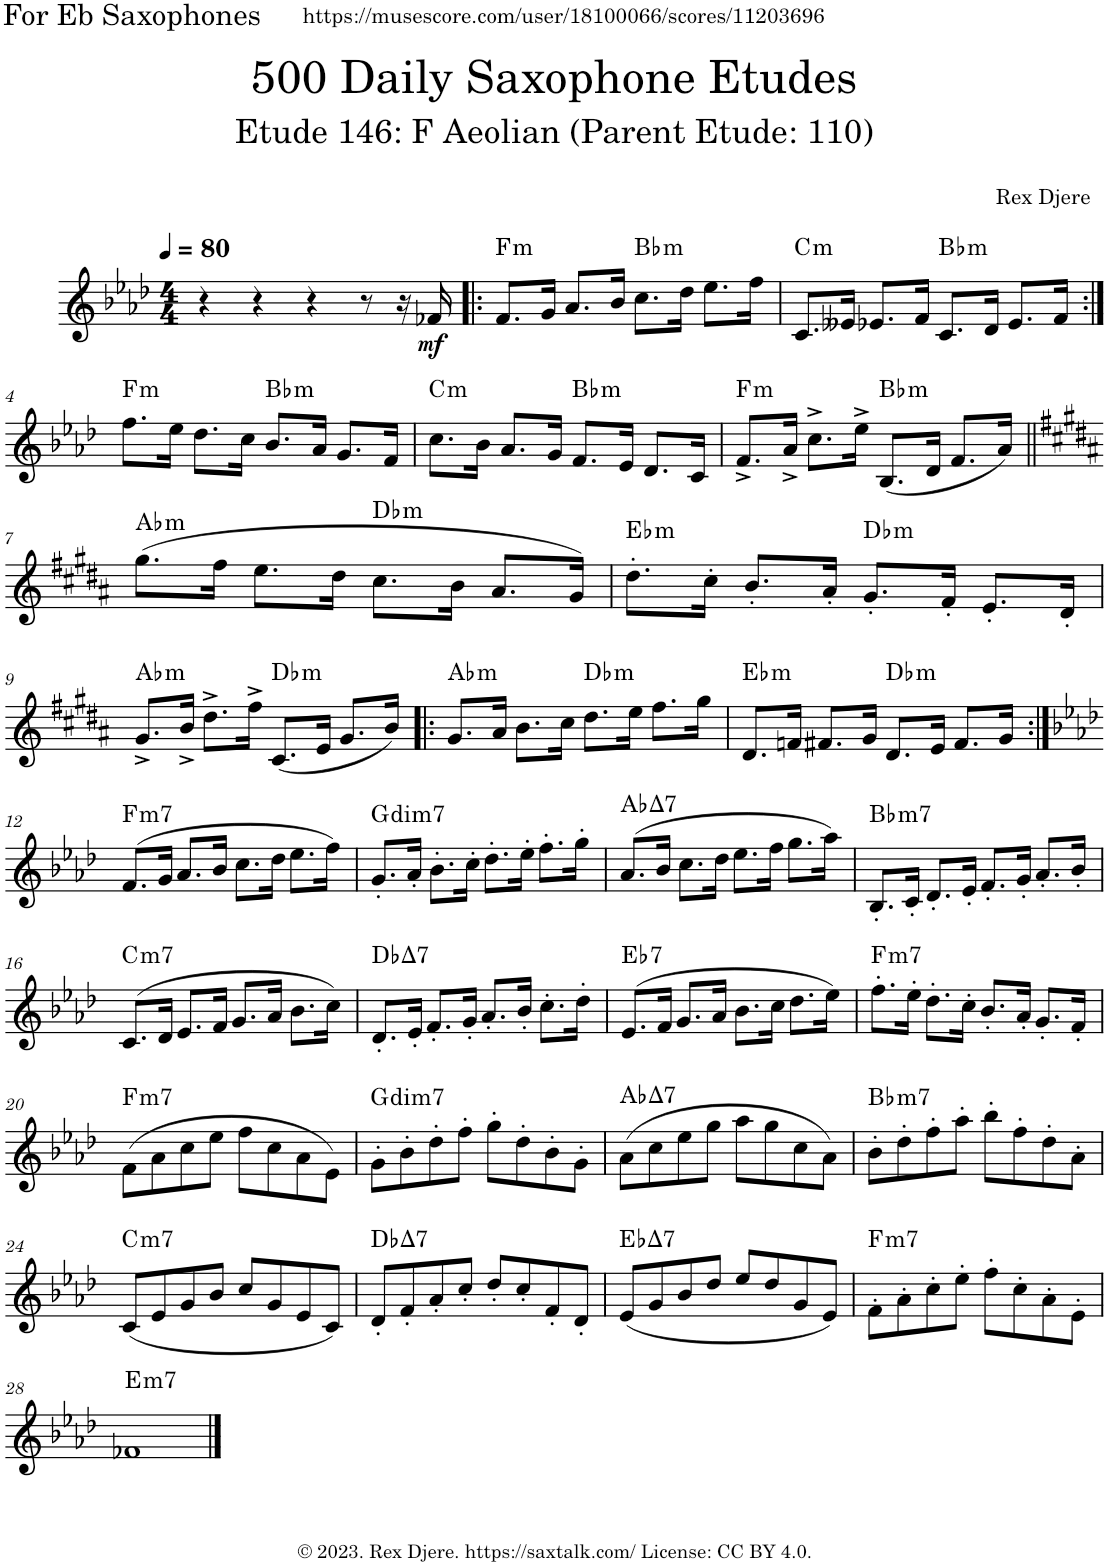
**kern	**dynam	**harte
*part1	*part1	*part1
*staff1	*staff1	*
*I"Alto Saxophone	*	*
*I'A. Sax.	*	*
*clefG2	*	*
*Trd5c9	*	*
*k[b-e-a-d-]	*	*
*M4/4	*	*
*MM80	*	*
=1	=1	=1
4r	.	.
4r	.	.
4r	.	.
8r	.	.
16r	.	.
!	!LO:DY:b	!
16f-X/	mf	.
=2!|:	=2!|:	=2!|:
!	!	!LO:H:kt=m
8.f/L	.	F:min
16g/Jk	.	.
8.a-/L	.	.
16b-/Jk	.	.
!	!	!LO:H:kt=m
8.cc\L	.	Bb:min
16dd-\Jk	.	.
8.ee-\L	.	.
16ff\Jk	.	.
=3	=3	=3
!	!	!LO:H:kt=m
8.c/L	.	C:min
16e--X/Jk	.	.
8.e-X/L	.	.
16f/Jk	.	.
!	!	!LO:H:kt=m
8.c/L	.	Bb:min
16d-/Jk	.	.
8.e-/L	.	.
16f/Jk	.	.
!!LO:LB:g=z
=4:|!	=4:|!	=4:|!
!	!	!LO:H:kt=m
8.ff\L	.	F:min
16ee-\Jk	.	.
8.dd-\L	.	.
16cc\Jk	.	.
!	!	!LO:H:kt=m
8.b-/L	.	Bb:min
16a-/Jk	.	.
8.g/L	.	.
16f/Jk	.	.
=5	=5	=5
!	!	!LO:H:kt=m
8.cc\L	.	C:min
16b-\Jk	.	.
8.a-/L	.	.
16g/Jk	.	.
!	!	!LO:H:kt=m
8.f/L	.	Bb:min
16e-/Jk	.	.
8.d-/L	.	.
16c/Jk	.	.
=6	=6	=6
!	!	!LO:H:kt=m
8.f^/L	.	F:min
16a-^/Jk	.	.
8.cc^\L	.	.
16ee-^\Jk	.	.
!	!	!LO:H:kt=m
(8.B-/L	.	Bb:min
16d-/Jk	.	.
8.f/L	.	.
16a-/Jk)	.	.
!!LO:LB:g=z
=7||	=7||	=7||
*k[f#c#g#d#a#]	*	*
!	!	!LO:H:kt=m
(8.gg#\L	.	Ab:min
16ff#\Jk	.	.
8.ee\L	.	.
16dd#\Jk	.	.
!	!	!LO:H:kt=m
8.cc#\L	.	Db:min
16b\Jk	.	.
8.a#/L	.	.
16g#/Jk)	.	.
=8	=8	=8
!	!	!LO:H:kt=m
8.dd#'\L	.	Eb:min
16cc#'\Jk	.	.
8.b'/L	.	.
16a#'/Jk	.	.
!	!	!LO:H:kt=m
8.g#'/L	.	Db:min
16f#'/Jk	.	.
8.e'/L	.	.
16d#'/Jk	.	.
!!LO:LB:g=z
=9	=9	=9
!	!	!LO:H:kt=m
8.g#^/L	.	Ab:min
16b^/Jk	.	.
8.dd#^\L	.	.
16ff#^\Jk	.	.
!	!	!LO:H:kt=m
(8.c#/L	.	Db:min
16e/Jk	.	.
8.g#/L	.	.
16b/Jk)	.	.
=10!|:	=10!|:	=10!|:
!	!	!LO:H:kt=m
8.g#/L	.	Ab:min
16a#/Jk	.	.
8.b\L	.	.
16cc#\Jk	.	.
!	!	!LO:H:kt=m
8.dd#\L	.	Db:min
16ee\Jk	.	.
8.ff#\L	.	.
16gg#\Jk	.	.
=11	=11	=11
!	!	!LO:H:kt=m
8.d#/L	.	Eb:min
16fn/Jk	.	.
8.f#X/L	.	.
16g#/Jk	.	.
!	!	!LO:H:kt=m
8.d#/L	.	Db:min
16e/Jk	.	.
8.f#/L	.	.
16g#/Jk	.	.
!!LO:LB:g=z
=12:|!	=12:|!	=12:|!
*k[b-e-a-d-]	*	*
!	!	!LO:H:kt=m7
(8.f/L	.	F:min7
16g/Jk	.	.
8.a-/L	.	.
16b-/Jk	.	.
8.cc\L	.	.
16dd-\Jk	.	.
8.ee-\L	.	.
16ff\Jk)	.	.
=13	=13	=13
!	!	!LO:H:kt=dim7
8.g'/L	.	G:dim7
16a-'/Jk	.	.
8.b-'\L	.	.
16cc'\Jk	.	.
8.dd-'\L	.	.
16ee-'\Jk	.	.
8.ff'\L	.	.
16gg'\Jk	.	.
=14	=14	=14
!	!	!LO:H:kt=7
(8.a-/L	.	Ab:maj7
16b-/Jk	.	.
8.cc\L	.	.
16dd-\Jk	.	.
8.ee-\L	.	.
16ff\Jk	.	.
8.gg\L	.	.
16aa-\Jk)	.	.
=15	=15	=15
!	!	!LO:H:kt=m7
8.B-'/L	.	Bb:min7
16c'/Jk	.	.
8.d-'/L	.	.
16e-'/Jk	.	.
8.f'/L	.	.
16g'/Jk	.	.
8.a-'/L	.	.
16b-'/Jk	.	.
!!LO:LB:g=z
=16	=16	=16
!	!	!LO:H:kt=m7
(8.c/L	.	C:min7
16d-/Jk	.	.
8.e-/L	.	.
16f/Jk	.	.
8.g/L	.	.
16a-/Jk	.	.
8.b-\L	.	.
16cc\Jk)	.	.
=17	=17	=17
!	!	!LO:H:kt=7
8.d-'/L	.	Db:maj7
16e-'/Jk	.	.
8.f'/L	.	.
16g'/Jk	.	.
8.a-'/L	.	.
16b-'/Jk	.	.
8.cc'\L	.	.
16dd-'\Jk	.	.
=18	=18	=18
!	!	!LO:H:kt=7
(8.e-/L	.	Eb:7
16f/Jk	.	.
8.g/L	.	.
16a-/Jk	.	.
8.b-\L	.	.
16cc\Jk	.	.
8.dd-\L	.	.
16ee-\Jk)	.	.
=19	=19	=19
!	!	!LO:H:kt=m7
8.ff'\L	.	F:min7
16ee-'\Jk	.	.
8.dd-'\L	.	.
16cc'\Jk	.	.
8.b-'/L	.	.
16a-'/Jk	.	.
8.g'/L	.	.
16f'/Jk	.	.
!!LO:LB:g=z
=20	=20	=20
!	!	!LO:H:kt=m7
(8f\L	.	F:min7
8a-\	.	.
8cc\	.	.
8ee-\J	.	.
8ff\L	.	.
8cc\	.	.
8a-\	.	.
8e-\J)	.	.
=21	=21	=21
!	!	!LO:H:kt=dim7
8g'\L	.	G:dim7
8b-'\	.	.
8dd-'\	.	.
8ff'\J	.	.
8gg'\L	.	.
8dd-'\	.	.
8b-'\	.	.
8g'\J	.	.
=22	=22	=22
!	!	!LO:H:kt=7
(8a-\L	.	Ab:maj7
8cc\	.	.
8ee-\	.	.
8gg\J	.	.
8aa-\L	.	.
8gg\	.	.
8cc\	.	.
8a-\J)	.	.
=23	=23	=23
!	!	!LO:H:kt=m7
8b-'\L	.	Bb:min7
8dd-'\	.	.
8ff'\	.	.
8aa-'\J	.	.
8bb-'\L	.	.
8ff'\	.	.
8dd-'\	.	.
8a-'\J	.	.
!!LO:LB:g=z
=24	=24	=24
!	!	!LO:H:kt=m7
(8c/L	.	C:min7
8e-/	.	.
8g/	.	.
8b-/J	.	.
8cc/L	.	.
8g/	.	.
8e-/	.	.
8c/J)	.	.
=25	=25	=25
!	!	!LO:H:kt=7
8d-'/L	.	Db:maj7
8f'/	.	.
8a-'/	.	.
8cc'/J	.	.
8dd-'/L	.	.
8cc'/	.	.
8f'/	.	.
8d-'/J	.	.
=26	=26	=26
!	!	!LO:H:kt=7
(8e-/L	.	Eb:maj7
8g/	.	.
8b-/	.	.
8dd-/J	.	.
8ee-/L	.	.
8dd-/	.	.
8g/	.	.
8e-/J)	.	.
=27	=27	=27
!	!	!LO:H:kt=m7
8f'\L	.	F:min7
8a-'\	.	.
8cc'\	.	.
8ee-'\J	.	.
8ff'\L	.	.
8cc'\	.	.
8a-'\	.	.
8e-'\J	.	.
!!LO:LB:g=z
=28	=28	=28
!	!	!LO:H:kt=m7
1f-X	.	E:min7
==	==	==
*-	*-	*-
